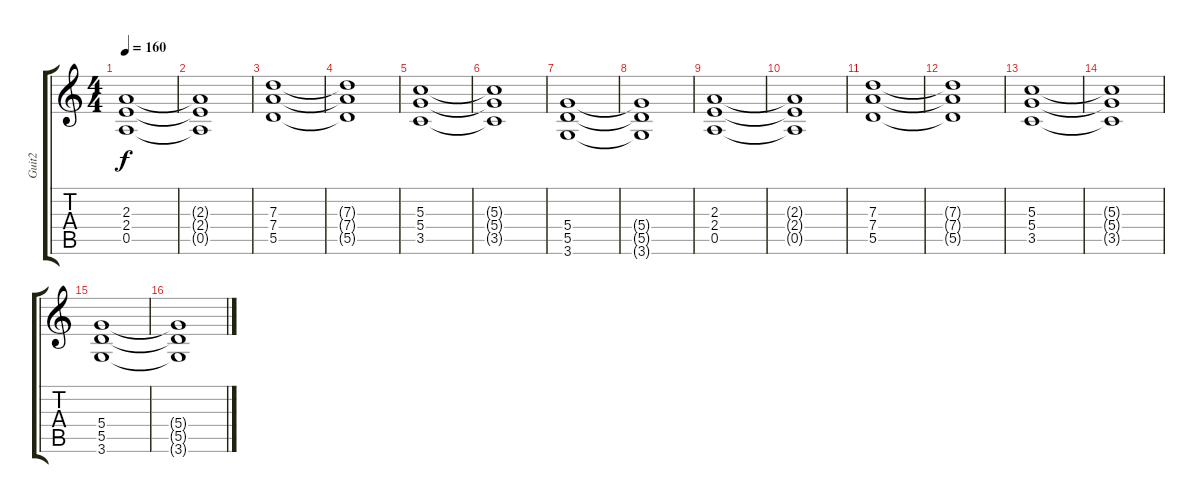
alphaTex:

\track ("Guit2" "Guit2") {instrument overdrivenguitar}
\staff {score tabs}
\tuning (E4 B3 G3 D3 A2 E2) {hide}
\ts (4 4)
\tempo 160
\clef g2
\ks c
(2.3 2.4 0.5).1{dy f balance 8} |
(2.3{t} 2.4{t} 0.5{t}).1 |
(7.3 7.4 5.5).1 |
(7.3{t} 7.4{t} 5.5{t}).1 |
(5.3 5.4 3.5).1 |
(5.3{t} 5.4{t} 3.5{t}).1 |
(5.4 5.5 3.6).1 |
(5.4{t} 5.5{t} 3.6{t}).1 |
(2.3 2.4 0.5).1{balance 8} |
(2.3{t} 2.4{t} 0.5{t}).1 |
(7.3 7.4 5.5).1 |
(7.3{t} 7.4{t} 5.5{t}).1 |
(5.3 5.4 3.5).1 |
(5.3{t} 5.4{t} 3.5{t}).1 |
(5.4 5.5 3.6).1 |
(5.4{t} 5.5{t} 3.6{t}).1
